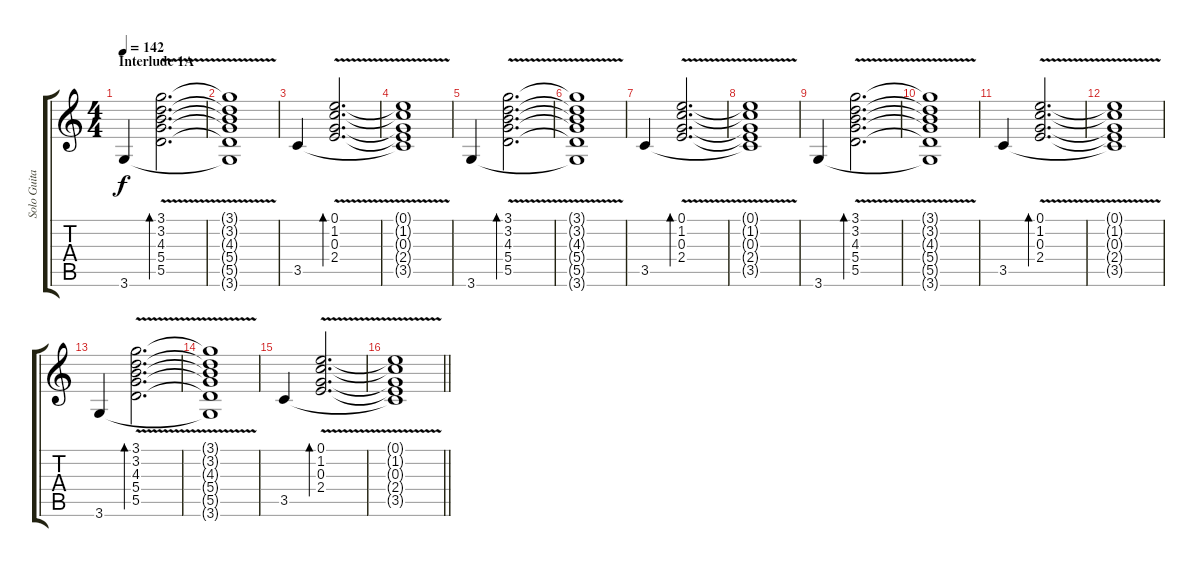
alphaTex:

\track ("Solo Guitar" "Solo Guita") {instrument electricguitarclean}
\staff {score tabs}
\tuning (E4 B3 G3 D3 A2 E2) {hide}
\ts (4 4)
\section ("" "Interlude 1A")
\tempo 142
\clef g2
\ks c
3.6.4{dy f instrument overdrivenguitar} (3.1 3.2 4.3{v} 5.4 5.5).2{d bd 480} |
(3.1{t} 3.2{t} 4.3{t} 5.4{t} 5.5{t} 3.6{t}).1 |
3.5.4 (0.1 1.2 0.3 2.4{v}).2{d bd 480} |
(0.1{t} 1.2{t} 0.3{t} 2.4{t} 3.5{t}).1 |
3.6.4 (3.1 3.2 4.3{v} 5.4 5.5).2{d bd 480} |
(3.1{t} 3.2{t} 4.3{t} 5.4{t} 5.5{t} 3.6{t}).1 |
3.5.4 (0.1 1.2 0.3 2.4{v}).2{d bd 480} |
(0.1{t} 1.2{t} 0.3{t} 2.4{t} 3.5{t}).1 |
3.6.4 (3.1 3.2 4.3{v} 5.4 5.5).2{d bd 480} |
(3.1{t} 3.2{t} 4.3{t} 5.4{t} 5.5{t} 3.6{t}).1 |
3.5.4 (0.1 1.2 0.3 2.4{v}).2{d bd 480} |
(0.1{t} 1.2{t} 0.3{t} 2.4{t} 3.5{t}).1 |
3.6.4 (3.1 3.2 4.3{v} 5.4 5.5).2{d bd 480} |
(3.1{t} 3.2{t} 4.3{t} 5.4{t} 5.5{t} 3.6{t}).1 |
3.5.4 (0.1 1.2 0.3 2.4{v}).2{d bd 480} |
\barLineRight lightlight
(0.1{t} 1.2{t} 0.3{t} 2.4{t} 3.5{t}).1
